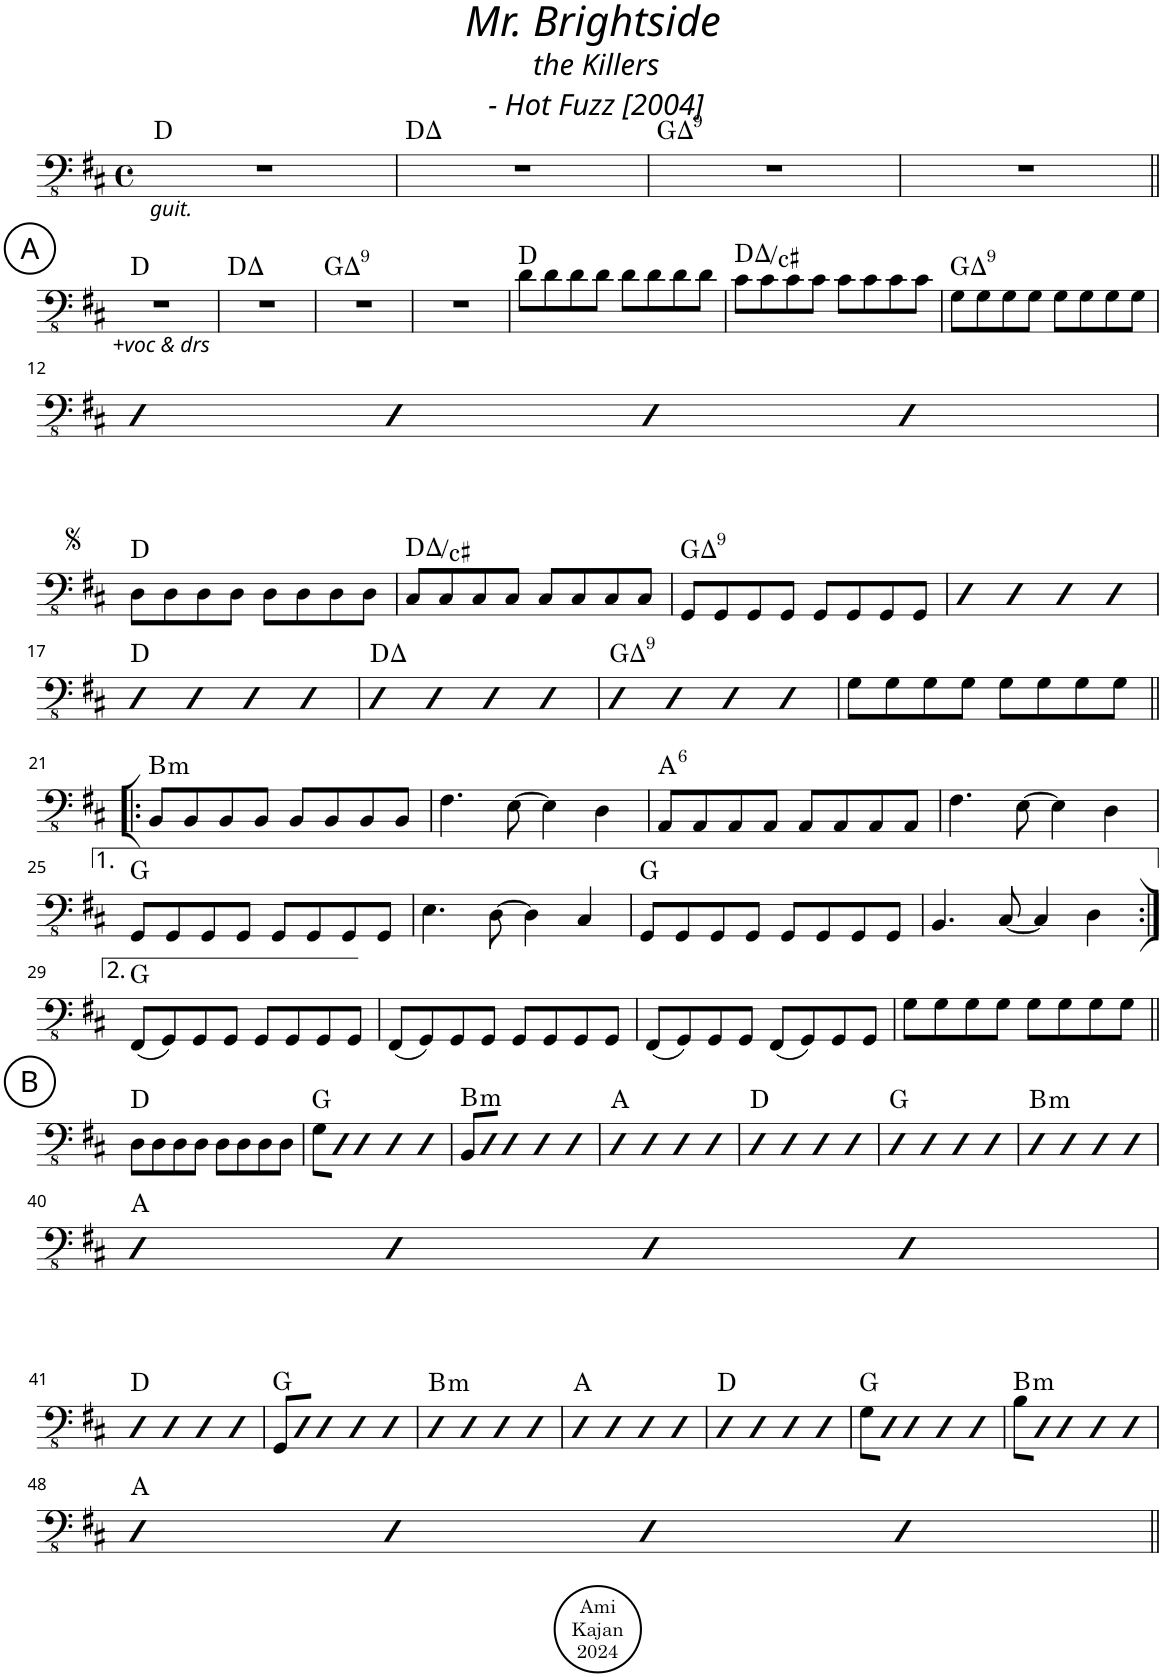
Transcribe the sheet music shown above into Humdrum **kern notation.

**kern	**harte
*part1	*part1
*staff1	*
*I"Acoustic Bass	*
*I'Bass	*
*clefFv4	*
*k[f#c#]	*
*M4/4	*
*met(c)	*
=1	=1
!LO:TX:b:i:t=guit.	!
1r	D:maj
=2	=2
1r	D:maj
=3	=3
!	!LO:H:kt=9
1r	G:maj9
=4	=4
1r	.
!!LO:LB:g=z
!!LO:REH:place=s1:a:cj:enc=circle:fs=14:t=A
=5||	=5||
!LO:TX:b:i:t=+voc & drs	!
1r	D:maj
=6	=6
1r	D:maj
=7	=7
!	!LO:H:kt=9
1r	G:maj9
=8	=8
1r	.
=9	=9
8D\L	D:maj
8D\	.
8D\	.
8D\J	.
8D\L	.
8D\	.
8D\	.
8D\J	.
=10	=10
8C#\L	D:maj/7
8C#\	.
8C#\	.
8C#\J	.
8C#\L	.
8C#\	.
8C#\	.
8C#\J	.
=11	=11
!	!LO:H:kt=9
8GG\L	G:maj9
8GG\	.
8GG\	.
8GG\J	.
8GG\L	.
8GG\	.
8GG\	.
8GG\J	.
!!LO:LB:g=z
=12	=12
4EE	.
4EE	.
4EE	.
4EE	.
!!LO:LB:g=z
=13	=13
8DD\L	D:maj
8DD\	.
8DD\	.
8DD\J	.
8DD\L	.
8DD\	.
8DD\	.
8DD\J	.
=14	=14
8CC#/L	D:maj/7
8CC#/	.
8CC#/	.
8CC#/J	.
8CC#/L	.
8CC#/	.
8CC#/	.
8CC#/J	.
=15	=15
!	!LO:H:kt=9
8GGG/L	G:maj9
8GGG/	.
8GGG/	.
8GGG/J	.
8GGG/L	.
8GGG/	.
8GGG/	.
8GGG/J	.
=16	=16
4EE	.
4EE	.
4EE	.
4EE	.
!!LO:LB:g=z
=17	=17
4DD	D:maj
4DD	.
4DD	.
4DD	.
=18	=18
4DD	D:maj
4DD	.
4DD	.
4DD	.
=19	=19
!	!LO:H:kt=9
4DD	G:maj9
4DD	.
4DD	.
4DD	.
=20	=20
8GG\L	.
8GG\	.
8GG\	.
8GG\J	.
8GG\L	.
8GG\	.
8GG\	.
8GG\J	.
!!LO:LB:g=z
=21!|:	=21!|:
!	!LO:H:kt=m
8BBB/L	B:min
8BBB/	.
8BBB/	.
8BBB/J	.
8BBB/L	.
8BBB/	.
8BBB/	.
8BBB/J	.
=22	=22
4.FF#\	.
[8EE\	.
4EE\]	.
4DD\	.
=23	=23
!	!LO:H:kt=6
8AAA/L	A:maj6
8AAA/	.
8AAA/	.
8AAA/J	.
8AAA/L	.
8AAA/	.
8AAA/	.
8AAA/J	.
=24	=24
4.FF#\	.
[8EE\	.
4EE\]	.
4DD\	.
!!LO:LB:g=z
=25	=25
8GGG/L	G:maj
8GGG/	.
8GGG/	.
8GGG/J	.
8GGG/L	.
8GGG/	.
8GGG/	.
8GGG/J	.
=26	=26
4.EE\	.
[8DD\	.
4DD\]	.
4CC#/	.
=27	=27
8GGG/L	G:maj
8GGG/	.
8GGG/	.
8GGG/J	.
8GGG/L	.
8GGG/	.
8GGG/	.
8GGG/J	.
=28	=28
4.BBB/	.
[8CC#/	.
4CC#/]	.
4DD\	.
!!LO:LB:g=z
=29:|!	=29:|!
(8FFF#/L	G:maj
8GGG/)	.
8GGG/	.
8GGG/J	.
8GGG/L	.
8GGG/	.
8GGG/	.
8GGG/J	.
=30	=30
(8FFF#/L	.
8GGG/)	.
8GGG/	.
8GGG/J	.
8GGG/L	.
8GGG/	.
8GGG/	.
8GGG/J	.
=31	=31
(8FFF#/L	.
8GGG/)	.
8GGG/	.
8GGG/J	.
(8FFF#/L	.
8GGG/)	.
8GGG/	.
8GGG/J	.
=32	=32
8GG\L	.
8GG\	.
8GG\	.
8GG\J	.
8GG\L	.
8GG\	.
8GG\	.
8GG\J	.
!!LO:LB:g=z
!!LO:REH:place=s1:a:cj:enc=circle:fs=14:t=B
=33||	=33||
8DD\L	D:maj
8DD\	.
8DD\	.
8DD\J	.
8DD\L	.
8DD\	.
8DD\	.
8DD\J	.
=34	=34
8GG\L	G:maj
8DDJ	.
4DD	.
4DD	.
4DD	.
=35	=35
!	!LO:H:kt=m
8BBB/L	B:min
8DDJ	.
4DD	.
4DD	.
4DD	.
=36	=36
4DD	A:maj
4DD	.
4DD	.
4DD	.
=37	=37
4DD	D:maj
4DD	.
4DD	.
4DD	.
=38	=38
4DD	G:maj
4DD	.
4DD	.
4DD	.
=39	=39
!	!LO:H:kt=m
4DD	B:min
4DD	.
4DD	.
4DD	.
!!LO:LB:g=z
=40	=40
4DD	A:maj
4DD	.
4DD	.
4DD	.
!!LO:LB:g=z
=41	=41
4DD	D:maj
4DD	.
4DD	.
4DD	.
=42	=42
8GGG/L	G:maj
8DDJ	.
4DD	.
4DD	.
4DD	.
=43	=43
!	!LO:H:kt=m
4DD	B:min
4DD	.
4DD	.
4DD	.
=44	=44
4DD	A:maj
4DD	.
4DD	.
4DD	.
=45	=45
4DD	D:maj
4DD	.
4DD	.
4DD	.
=46	=46
8GG\L	G:maj
8DDJ	.
4DD	.
4DD	.
4DD	.
=47	=47
!	!LO:H:kt=m
8BB\L	B:min
8DDJ	.
4DD	.
4DD	.
4DD	.
!!LO:LB:g=z
=48	=48
4DD	A:maj
4DD	.
4DD	.
4DD	.
=||	=||
*-	*-
